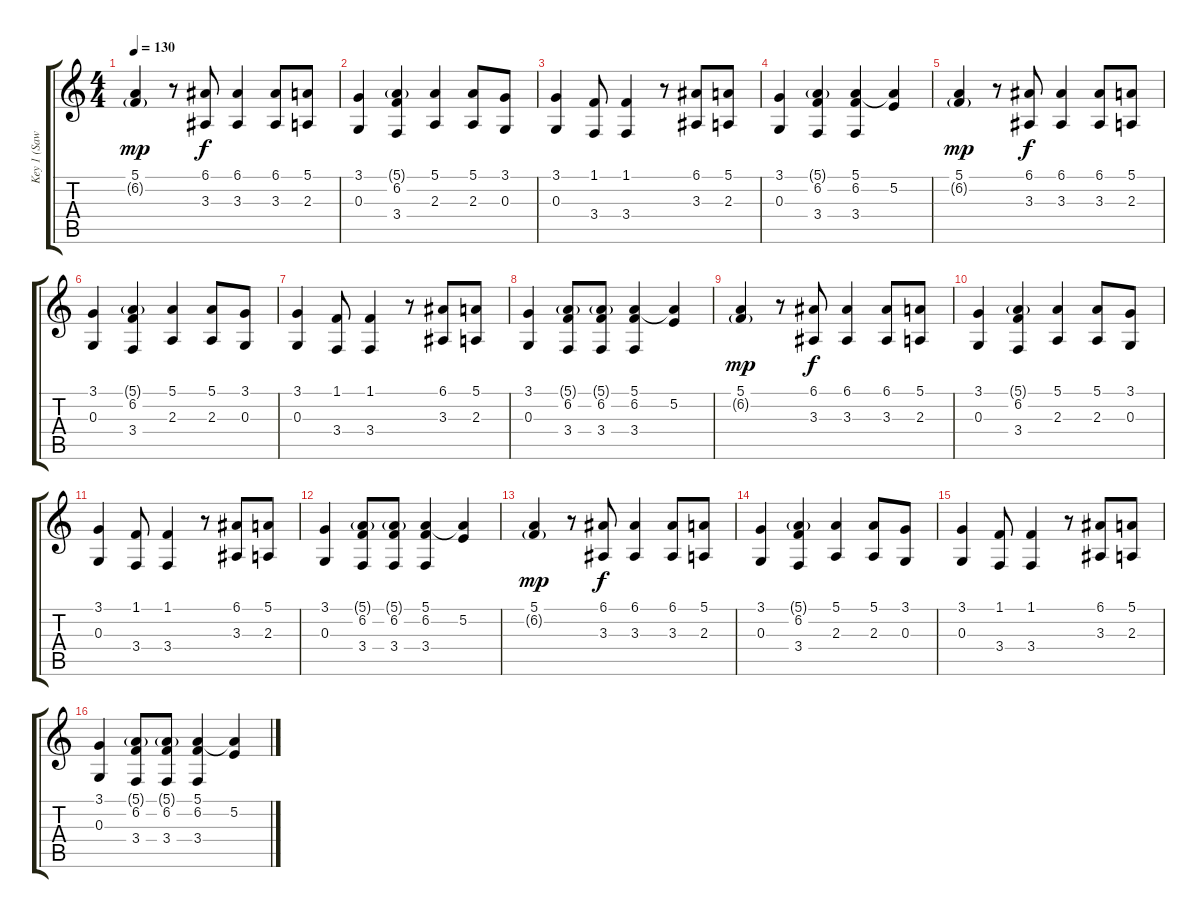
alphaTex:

\track ("Key 1 (Sawtooth)" "Key 1 (Saw") {instrument lead2sawtooth}
\staff {score tabs}
\tuning (E4 B3 G3 D3 A2 E2) {hide}
\ts (4 4)
\tempo 130
\clef g2
\ks c
(5.1 6.2{g}).4{dy mp instrument lead2sawtooth} r.8 (6.1 3.3).8{dy f} (6.1 3.3).4 (6.1 3.3).8 (5.1 2.3).8 |
(3.1 0.3).4 (5.1{g} 6.2 3.4).4 (5.1 2.3).4 (5.1 2.3).8 (3.1 0.3).8 |
(3.1 0.3).4 (1.1 3.4).8 (1.1 3.4).4 r.8 (6.1 3.3).8 (5.1 2.3).8 |
(3.1 0.3).4 (5.1{g} 6.2 3.4).4 (5.1 6.2 3.4).4 (5.1{t} 5.2).4 |
(5.1 6.2{g}).4{dy mp} r.8 (6.1 3.3).8{dy f} (6.1 3.3).4 (6.1 3.3).8 (5.1 2.3).8 |
(3.1 0.3).4 (5.1{g} 6.2 3.4).4 (5.1 2.3).4 (5.1 2.3).8 (3.1 0.3).8 |
(3.1 0.3).4 (1.1 3.4).8 (1.1 3.4).4 r.8 (6.1 3.3).8 (5.1 2.3).8 |
(3.1 0.3).4 (5.1{g} 6.2 3.4).8 (5.1{g} 6.2 3.4).8 (5.1 6.2 3.4).4 (5.1{t} 5.2).4 |
(5.1 6.2{g}).4{dy mp} r.8 (6.1 3.3).8{dy f} (6.1 3.3).4 (6.1 3.3).8 (5.1 2.3).8 |
(3.1 0.3).4 (5.1{g} 6.2 3.4).4 (5.1 2.3).4 (5.1 2.3).8 (3.1 0.3).8 |
(3.1 0.3).4 (1.1 3.4).8 (1.1 3.4).4 r.8 (6.1 3.3).8 (5.1 2.3).8 |
(3.1 0.3).4 (5.1{g} 6.2 3.4).8 (5.1{g} 6.2 3.4).8 (5.1 6.2 3.4).4 (5.1{t} 5.2).4 |
(5.1 6.2{g}).4{dy mp} r.8 (6.1 3.3).8{dy f} (6.1 3.3).4 (6.1 3.3).8 (5.1 2.3).8 |
(3.1 0.3).4 (5.1{g} 6.2 3.4).4 (5.1 2.3).4 (5.1 2.3).8 (3.1 0.3).8 |
(3.1 0.3).4 (1.1 3.4).8 (1.1 3.4).4 r.8 (6.1 3.3).8 (5.1 2.3).8 |
(3.1 0.3).4 (5.1{g} 6.2 3.4).8 (5.1{g} 6.2 3.4).8 (5.1 6.2 3.4).4 (5.1{t} 5.2).4
